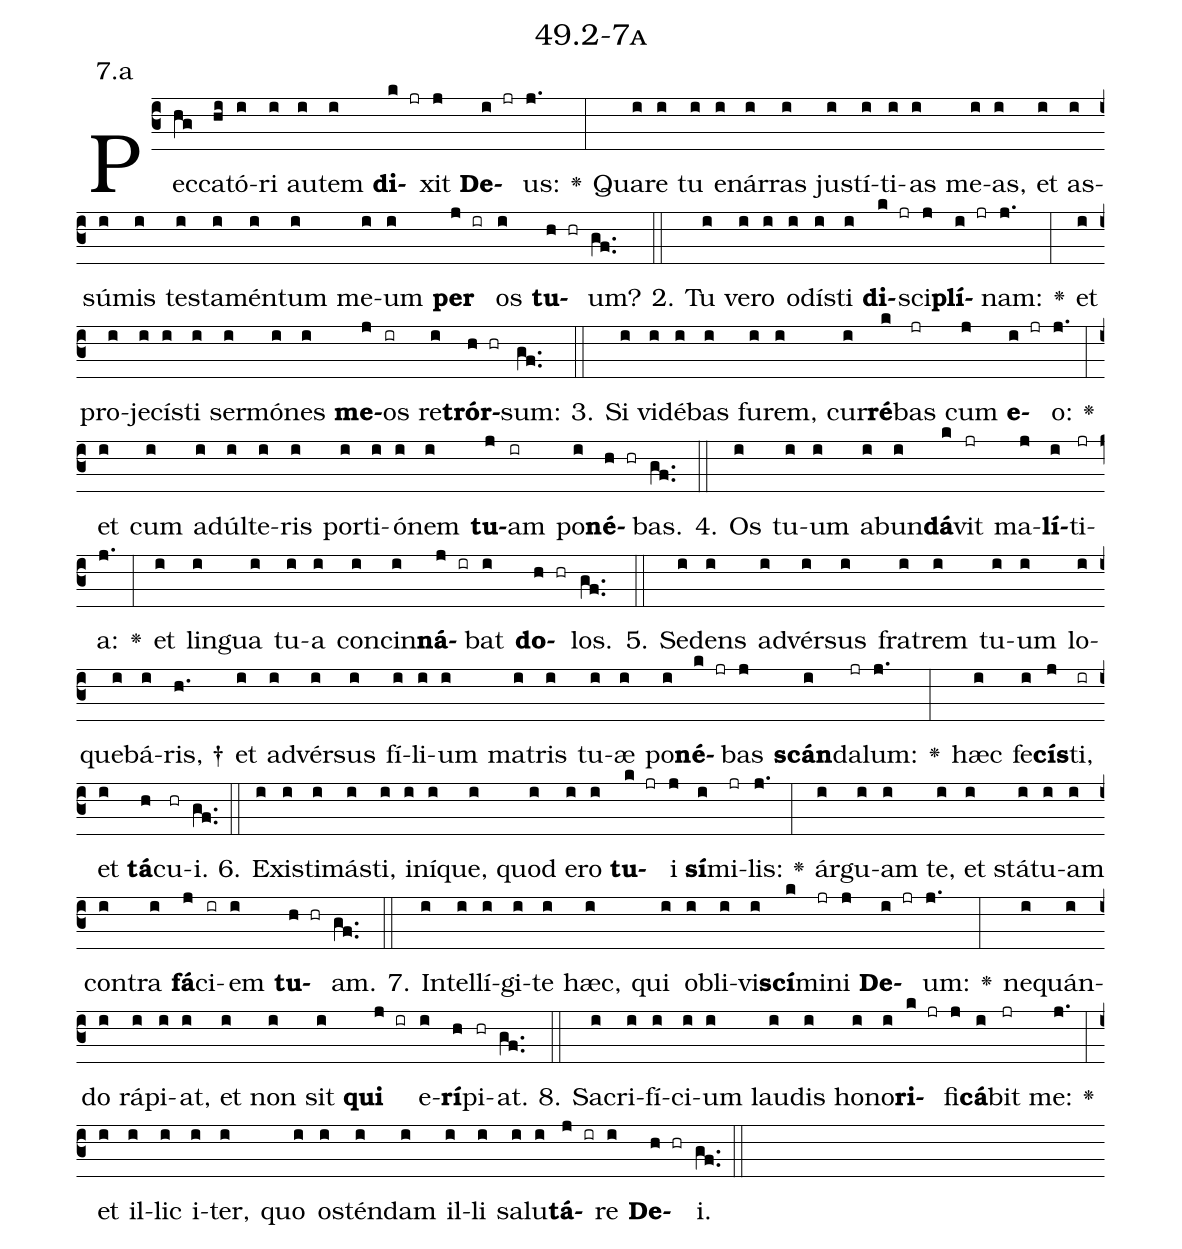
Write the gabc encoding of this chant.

name: 49.2-7a;
annotation: 7.a;
%%
(c3)Pec(hg)ca(hi)tó(i)ri(i) au(i)tem(i) <b>di</b>(k jr)xit(j) <b>De</b>(i jr)us:(j.) <v>\greheightstar</v>(:) Qua(i)re(i) tu(i) e(i)nár(i)ras(i) jus(i)tí(i)ti(i)as(i) me(i)as,(i) et(i) as(i)sú(i)mis(i) tes(i)ta(i)mén(i)tum(i) me(i)um(i) <b>per</b>(j ir) os(i) <b>tu</b>(h hr)um?(gf..) (::)
2. Tu(i) ve(i)ro(i) o(i)dís(i)ti(i) <b>di</b>(k jr)sci(j)<b>plí</b>(i jr)nam:(j.) <v>\greheightstar</v>(:) et(i) pro(i)je(i)cís(i)ti(i) ser(i)mó(i)nes(i) <b>me</b>(j)os(ir) re(i)<b>trór</b>(h hr)sum:(gf..) (::)
3. Si(i) vi(i)dé(i)bas(i) fu(i)rem,(i) cur(i)<b>ré</b>(k)bas(jr) cum(j) <b>e</b>(i jr)o:(j.) <v>\greheightstar</v>(:) et(i) cum(i) ad(i)úl(i)te(i)ris(i) por(i)ti(i)ó(i)nem(i) <b>tu</b>(j)am(ir) po(i)<b>né</b>(h hr)bas.(gf..) (::)
4. Os(i) tu(i)um(i) ab(i)un(i)<b>dá</b>(k)vit(jr) ma(j)<b>lí</b>(i)ti(jr)a:(j.) <v>\greheightstar</v>(:) et(i) lin(i)gua(i) tu(i)a(i) con(i)cin(i)<b>ná</b>(j ir)bat(i) <b>do</b>(h hr)los.(gf..) (::)
5. Se(i)dens(i) ad(i)vér(i)sus(i) fra(i)trem(i) tu(i)um(i) lo(i)que(i)bá(i)ris, †(h.) et(i) ad(i)vér(i)sus(i) fí(i)li(i)um(i) ma(i)tris(i) tu(i)æ(i) po(i)<b>né</b>(k jr)bas(j) <b>scán</b>(i)da(jr)lum:(j.) <v>\greheightstar</v>(:) hæc(i) fe(i)<b>cís</b>(j)ti,(ir) et(i) <b>tá</b>(h)cu(hr)i.(gf..) (::)
6. Ex(i)is(i)ti(i)más(i)ti,(i) in(i)í(i)que,(i) quod(i) e(i)ro(i) <b>tu</b>(k jr)i(j) <b>sí</b>(i)mi(jr)lis:(j.) <v>\greheightstar</v>(:) ár(i)gu(i)am(i) te,(i) et(i) stá(i)tu(i)am(i) con(i)tra(i) <b>fá</b>(j)ci(ir)em(i) <b>tu</b>(h hr)am.(gf..) (::)
7. In(i)tel(i)lí(i)gi(i)te(i) hæc,(i) qui(i) ob(i)li(i)vi(i)<b>scí</b>(k)mi(jr)ni(j) <b>De</b>(i jr)um:(j.) <v>\greheightstar</v>(:) ne(i)quán(i)do(i) rá(i)pi(i)at,(i) et(i) non(i) sit(i) <b>qui</b>(j ir) e(i)<b>rí</b>(h)pi(hr)at.(gf..) (::)
8. Sa(i)cri(i)fí(i)ci(i)um(i) lau(i)dis(i) ho(i)no(i)<b>ri</b>(k jr)fi(j)<b>cá</b>(i)bit(jr) me:(j.) <v>\greheightstar</v>(:) et(i) il(i)lic(i) i(i)ter,(i) quo(i) os(i)tén(i)dam(i) il(i)li(i) sa(i)lu(i)<b>tá</b>(j ir)re(i) <b>De</b>(h hr)i.(gf..) (::)
